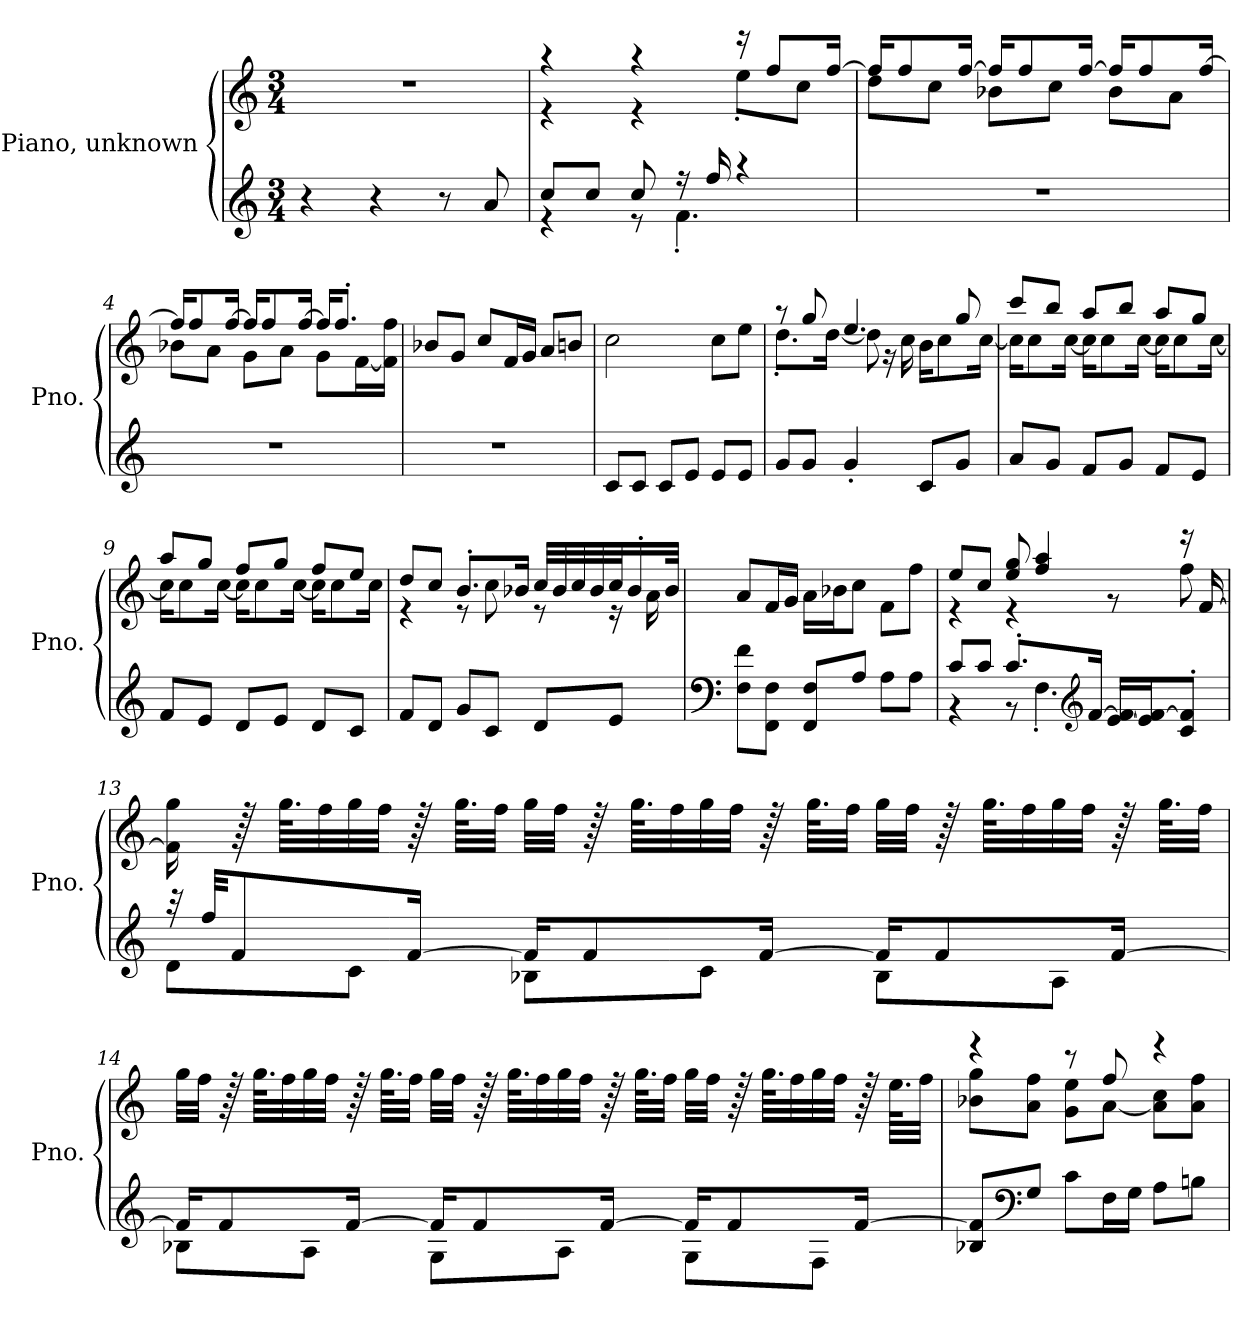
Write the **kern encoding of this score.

**kern	**kern
*part1	*part1
*staff2	*staff1
*I"Piano, unknown	*
*I'Pno.	*
*clefG2	*clefG2
*k[]	*k[]
*M3/4	*M3/4
*MM110	*MM110
=1	=1
4r	2.r
4r	.
8r	.
8a/	.
=2	=2
*^	*^
8cc/L	4r	4r	4r
8cc/J	.	.	.
8cc/	8r	4r	4r
16r	4.f'\	.	.
16ff/	.	.	.
4r	.	16r	8ee'\L
.	.	8ff/L	.
.	.	.	8cc\J
.	.	[16ff/Jk	.
*v	*v	*	*
=3	=3	=3
2.r	16ff/KL]	8dd\L
.	8ff/	.
.	.	8cc\J
.	[16ff/Jk	.
.	16ff/KL]	8b-X\L
.	8ff/	.
.	.	8cc\J
.	[16ff/Jk	.
.	16ff/KL]	8b-\L
.	8ff/	.
.	.	8a\J
.	[16ff/Jk	.
=4	=4	=4
2.r	16ff/KL]	8b-X\L
.	8ff/	.
.	.	8a\J
.	[16ff/Jk	.
.	16ff/KL]	8g\L
.	8ff/	.
.	.	8a\J
.	[16ff/Jk	.
.	16ff/KL]	8g\L
.	8.ff'/J	.
.	.	[16f\L
.	.	16f\] 16ff\JJ
*	*v	*v
!!LO:LB:g=z
=5	=5
2.r	8b-X/L
.	8g/J
.	8cc/L
.	16f/L
.	16g/JJ
.	8a/L
.	8bn/J
=6	=6
8c/L	2cc\
8c/J	.
8c/L	.
8e/J	.
8e/L	8cc\L
8e/J	8ee\J
=7	=7
*	*^
8g/L	8r	8.dd'\L
8g/J	8gg/	.
.	.	[16dd\Jk
4g'/	4.ee/	8dd\]
.	.	16r
.	.	16cc\
8c/L	.	16b\KL
.	.	8cc\
8g/J	8gg/	.
.	.	[16cc\Jk
=8	=8	=8
8a/L	8ccc/L	16cc\KL]
.	.	8cc\
8g/J	8bb/J	.
.	.	[16cc\Jk
8f/L	8aa/L	16cc\KL]
.	.	8cc\
8g/J	8bb/J	.
.	.	[16cc\Jk
8f/L	8aa/L	16cc\KL]
.	.	8cc\
8e/J	8gg/J	.
.	.	[16cc\Jk
!!LO:LB:g=z	!!
=9	=9	=9
8f/L	8aa/L	16cc\KL]
.	.	8cc\
8e/J	8gg/J	.
.	.	[16cc\Jk
8d/L	8ff/L	16cc\KL]
.	.	8cc\
8e/J	8gg/J	.
.	.	[16cc\Jk
8d/L	8ff/L	16cc\KL]
.	.	8cc\
8c/J	8ee/J	.
.	.	16cc\Jk
=10	=10	=10
8f/L	8dd/L	4r
8d/J	8cc/J	.
8g/L	8.b'/L	8r
8c/J	.	8cc\
.	16b-X/Jk	.
8d/L	32cc/LLL	8r
.	32b-/	.
.	32cc/	.
.	32b-/	.
8e/J	32cc/J	16r
.	16b-'/	.
.	.	16a\
.	32b-/JJk	.
*	*v	*v
=11	=11
*clefF4	*
8F\ 8f\L	8a/L
8FF\ 8F\J	16f/L
.	16g/JJ
8FF/ 8F/L	16a\LL
.	16b-X\J
8A/J	8cc\J
8A\L	8f\L
8A\J	8ff\J
!!LO:LB:g=z
=12	=12
*^	*^
8c/L	4r	8ee/L	4r
8c/J	.	8cc/J	.
8.c'/L	8r	8ee/ 8gg/	4r
.	4.F'\	4ff/ 4aa/	.
*clefG2	*	*	*
[16f/Jk	.	.	.
[16e/ 16f/]LL	.	.	8r
16e/] [16f/J	.	.	.
8c/' 8f/]'J	.	16r	8ff\
.	.	[16f/	.
*	*	*v	*v
!!LO:LB:g=z
=13	=13	=13
32r	8d\L	16f\] 16gg\
32ff/KKL	.	.
8f/	.	128r
.	.	64.gg\KLLL
.	.	32ff\
.	8c\J	32gg\
.	.	32ff\JJJ
[16f/Jk	.	128r
.	.	64.gg\KLLL
.	.	32ff\JJJ
16f/KL]	8B-X\L	32gg\LLL
.	.	32ff\JJJ
8f/	.	128r
.	.	64.gg\KLLL
.	.	32ff\
.	8c\J	32gg\
.	.	32ff\JJJ
[16f/Jk	.	128r
.	.	64.gg\KLLL
.	.	32ff\JJJ
16f/KL]	8B-\L	32gg\LLL
.	.	32ff\JJJ
8f/	.	128r
.	.	64.gg\KLLL
.	.	32ff\
.	8A\J	32gg\
.	.	32ff\JJJ
[16f/Jk	.	128r
.	.	64.gg\KLLL
.	.	32ff\JJJ
!!LO:LB:g=z
=14	=14	=14
16f/KL]	8B-X\L	32gg\LLL
.	.	32ff\JJJ
8f/	.	128r
.	.	64.gg\KLLL
.	.	32ff\
.	8A\J	32gg\
.	.	32ff\JJJ
[16f/Jk	.	128r
.	.	64.gg\KLLL
.	.	32ff\JJJ
16f/KL]	8G\L	32gg\LLL
.	.	32ff\JJJ
8f/	.	128r
.	.	64.gg\KLLL
.	.	32ff\
.	8A\J	32gg\
.	.	32ff\JJJ
[16f/Jk	.	128r
.	.	64.gg\KLLL
.	.	32ff\JJJ
16f/KL]	8G\L	32gg\LLL
.	.	32ff\JJJ
8f/	.	128r
.	.	64.gg\KLLL
.	.	32ff\
.	8F\J	32gg\
.	.	32ff\JJJ
[16f/Jk	.	128r
.	.	64.ee\KLLL
.	.	32ff\JJJ
*v	*v	*
=15	=15
*	*^
8B-X/ 8f/]L	4r	8b-X\ 8gg\L
*clefF4	*	*
8G/J	.	8a\ 8ff\J
8c\L	8r	8g\ 8ee\L
16F\L	8ff/	[8a\J
16G\JJ	.	.
8A\L	4r	8a\] 8cc\L
8Bn\J	.	8a\ 8ff\J
*	*v	*v
=	=
*-	*-
